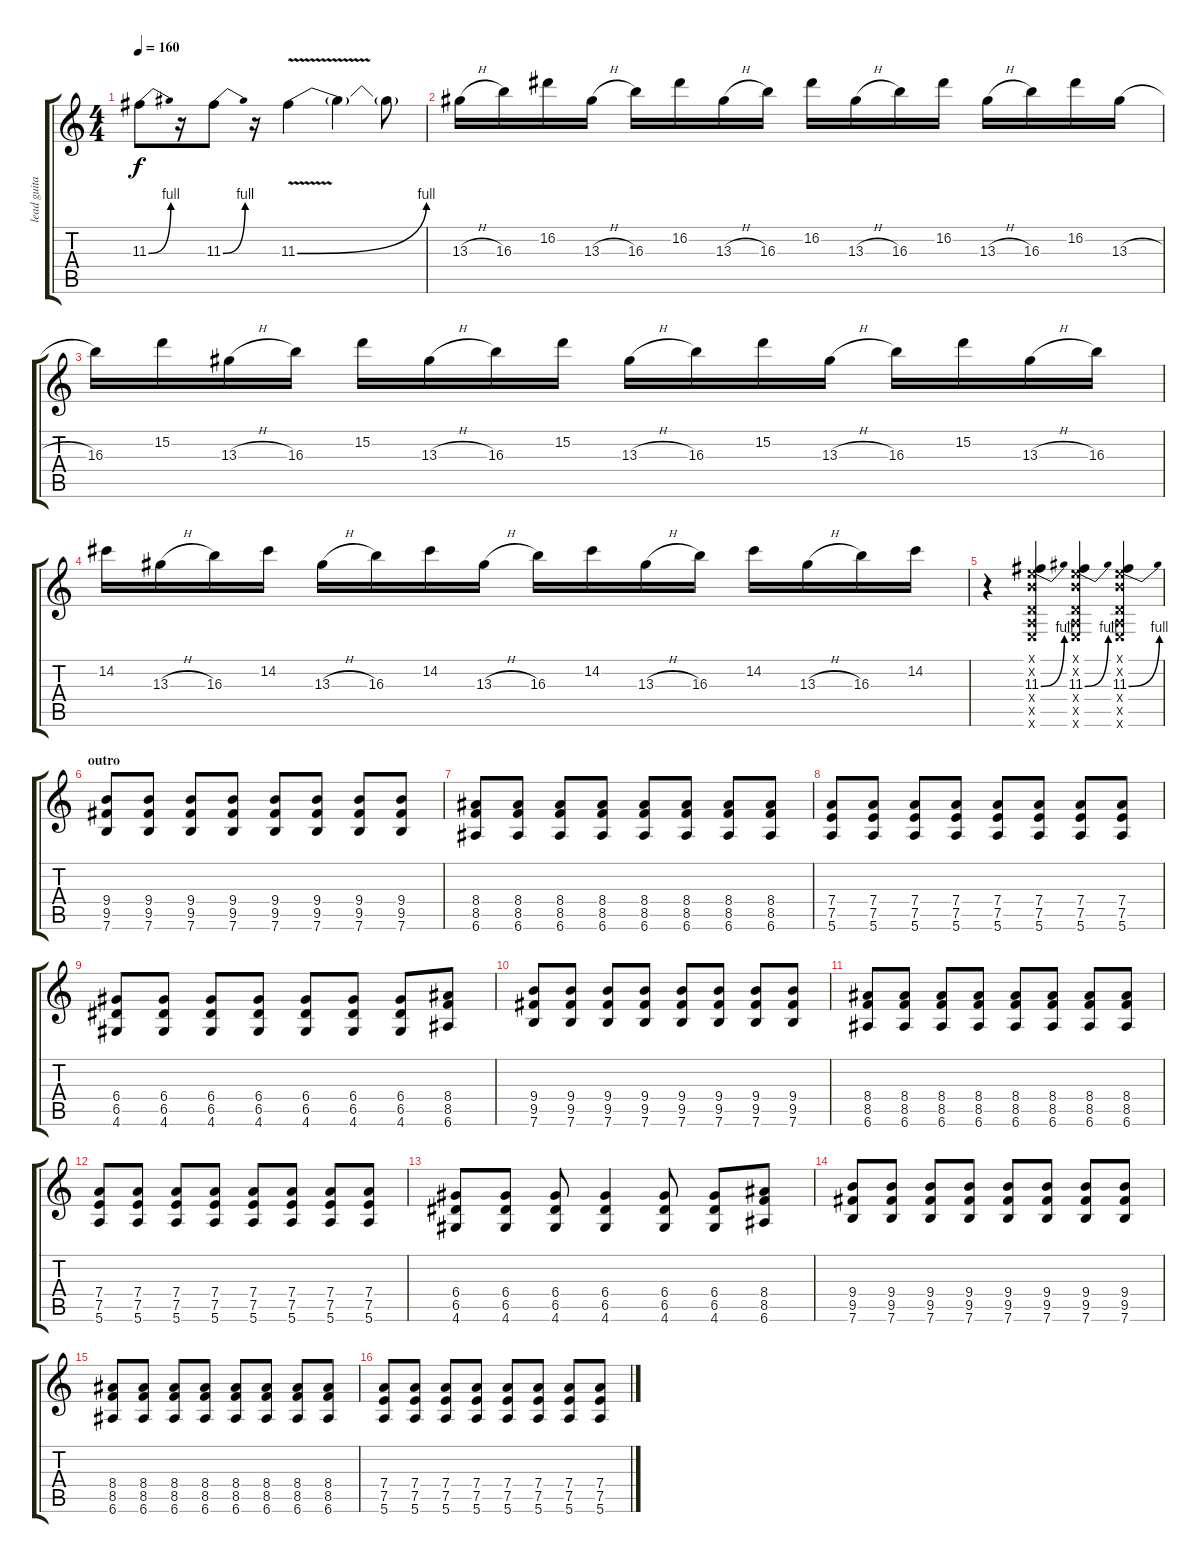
\track ("lead guitar - leo holan" "lead guita") {instrument overdrivenguitar}
\staff {score tabs}
\tuning (E4 B3 G3 D3 A2 E2) {hide}
\ts (4 4)
\tempo 160
\clef g2
\ks c
11.3{be (bend 0 0 60 4)}.8{dy f} r.16 11.3{be (bend 0 0 60 4)}.8 r.16 11.3{be (bend 0 0 60 4) v}.4 11.3{t}.4 11.3{t}.8 |
13.3{h}.16 16.3.16 16.2.16 13.3{h}.16 16.3.16 16.2.16 13.3{h}.16 16.3.16 16.2.16 13.3{h}.16 16.3.16 16.2.16 13.3{h}.16 16.3.16 16.2.16 13.3{h}.16 |
16.3.16 15.2.16 13.3{h}.16 16.3.16 15.2.16 13.3{h}.16 16.3.16 15.2.16 13.3{h}.16 16.3.16 15.2.16 13.3{h}.16 16.3.16 15.2.16 13.3{h}.16 16.3.16 |
14.2.16 13.3{h}.16 16.3.16 14.2.16 13.3{h}.16 16.3.16 14.2.16 13.3{h}.16 16.3.16 14.2.16 13.3{h}.16 16.3.16 14.2.16 13.3{h}.16 16.3.16 14.2.16 |
r.4 (0.1{x} 0.2{x} 11.3{be (bend 0 0 60 4)} 0.4{x} 0.5{x} 0.6{x}).4 (0.1{x} 0.2{x} 11.3{be (bend 0 0 60 4)} 0.4{x} 0.5{x} 0.6{x}).4 (0.1{x} 0.2{x} 11.3{be (bend 0 0 60 4)} 0.4{x} 0.5{x} 0.6{x}).4 |
\section ("" "outro")
(9.4 9.5 7.6).8 (9.4 9.5 7.6).8 (9.4 9.5 7.6).8 (9.4 9.5 7.6).8 (9.4 9.5 7.6).8 (9.4 9.5 7.6).8 (9.4 9.5 7.6).8 (9.4 9.5 7.6).8 |
(8.4 8.5 6.6).8 (8.4 8.5 6.6).8 (8.4 8.5 6.6).8 (8.4 8.5 6.6).8 (8.4 8.5 6.6).8 (8.4 8.5 6.6).8 (8.4 8.5 6.6).8 (8.4 8.5 6.6).8 |
(7.4 7.5 5.6).8 (7.4 7.5 5.6).8 (7.4 7.5 5.6).8 (7.4 7.5 5.6).8 (7.4 7.5 5.6).8 (7.4 7.5 5.6).8 (7.4 7.5 5.6).8 (7.4 7.5 5.6).8 |
(6.4 6.5 4.6).8 (6.4 6.5 4.6).8 (6.4 6.5 4.6).8 (6.4 6.5 4.6).8 (6.4 6.5 4.6).8 (6.4 6.5 4.6).8 (6.4 6.5 4.6).8 (8.4 8.5 6.6).8 |
(9.4 9.5 7.6).8 (9.4 9.5 7.6).8 (9.4 9.5 7.6).8 (9.4 9.5 7.6).8 (9.4 9.5 7.6).8 (9.4 9.5 7.6).8 (9.4 9.5 7.6).8 (9.4 9.5 7.6).8 |
(8.4 8.5 6.6).8 (8.4 8.5 6.6).8 (8.4 8.5 6.6).8 (8.4 8.5 6.6).8 (8.4 8.5 6.6).8 (8.4 8.5 6.6).8 (8.4 8.5 6.6).8 (8.4 8.5 6.6).8 |
(7.4 7.5 5.6).8 (7.4 7.5 5.6).8 (7.4 7.5 5.6).8 (7.4 7.5 5.6).8 (7.4 7.5 5.6).8 (7.4 7.5 5.6).8 (7.4 7.5 5.6).8 (7.4 7.5 5.6).8 |
(6.4 6.5 4.6).8 (6.4 6.5 4.6).8 (6.4 6.5 4.6).8 (6.4 6.5 4.6).4 (6.4 6.5 4.6).8 (6.4 6.5 4.6).8 (8.4 8.5 6.6).8 |
(9.4 9.5 7.6).8 (9.4 9.5 7.6).8 (9.4 9.5 7.6).8 (9.4 9.5 7.6).8 (9.4 9.5 7.6).8 (9.4 9.5 7.6).8 (9.4 9.5 7.6).8 (9.4 9.5 7.6).8 |
(8.4 8.5 6.6).8 (8.4 8.5 6.6).8 (8.4 8.5 6.6).8 (8.4 8.5 6.6).8 (8.4 8.5 6.6).8 (8.4 8.5 6.6).8 (8.4 8.5 6.6).8 (8.4 8.5 6.6).8 |
(7.4 7.5 5.6).8 (7.4 7.5 5.6).8 (7.4 7.5 5.6).8 (7.4 7.5 5.6).8 (7.4 7.5 5.6).8 (7.4 7.5 5.6).8 (7.4 7.5 5.6).8 (7.4 7.5 5.6).8
